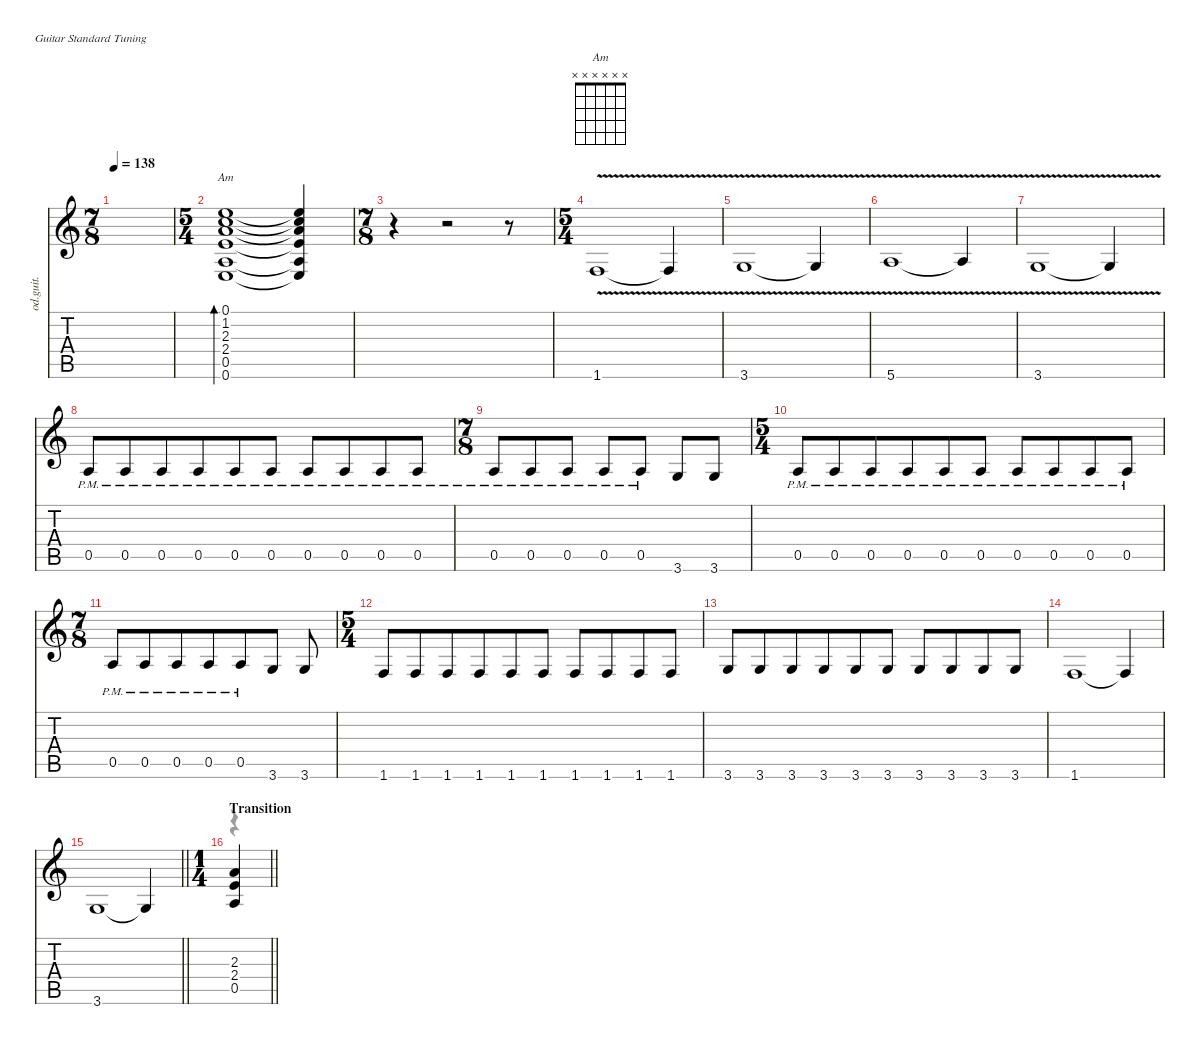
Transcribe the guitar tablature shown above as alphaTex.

\defaultSystemsLayout 4
\hideDynamics
\bracketExtendMode nobrackets
\track ("Hichem" "od.guit.") {instrument overdrivenguitar}
\staff {score tabs}
\tuning (E4 B3 G3 D3 A2 E2)
\chord ("Am" x x x x x x)
\voice
\ts (7 8)
\beaming (8 3 2 2)
\tempo 138
\clef g2
\ks aminor
|
\ts (5 4)
\beaming (8 6 4)
(0.1 1.2 2.3 2.4 0.5 0.6).1{bd 480 ch "Am" beam Up} (0.1{t} 1.2{t} 2.3{t} 2.4{t} 0.5{t} 0.6{t}).4{beam Up} |
\ts (7 8)
\beaming (8 6 4)
r.4{beam Down} r.2{beam Down} r.8{beam Down} |
\ts (5 4)
\beaming (8 6 4)
1.6{v}.1{instrument overdrivenguitar beam Up} 1.6{v t}.4{beam Up} |
3.6{v}.1{beam Up} 3.6{v t}.4{beam Up} |
5.6{v}.1{beam Up} 5.6{v t}.4{beam Up} |
3.6{v}.1{beam Up} 3.6{v t}.4{beam Up} |
0.5{pm}.8{beam Up} 0.5{pm}.8{dy mf beam Up} 0.5{pm}.8{beam Up} 0.5{pm}.8{beam Up} 0.5{pm}.8{beam Up} 0.5{pm}.8{dy f beam Up} 0.5{pm}.8{dy mf beam Up} 0.5{pm}.8{beam Up} 0.5{pm}.8{beam Up} 0.5{pm}.8{beam Up} |
\ts (7 8)
\beaming (8 3 2 2)
0.5{pm}.8{beam Up} 0.5{pm}.8{dy mp beam Up} 0.5{pm}.8{beam Up} 0.5{pm}.8{beam Up} 0.5{pm}.8{beam Up} 3.6.8{beam Up} 3.6.8{beam Up} |
\ts (5 4)
\beaming (8 6 4)
0.5{pm}.8{dy f beam Up} 0.5{pm}.8{dy mf beam Up} 0.5{pm}.8{beam Up} 0.5{pm}.8{beam Up} 0.5{pm}.8{beam Up} 0.5{pm}.8{dy f beam Up} 0.5{pm}.8{dy mf beam Up} 0.5{pm}.8{beam Up} 0.5{pm}.8{beam Up} 0.5{pm}.8{beam Up} |
\ts (7 8)
\beaming (8 6 4)
0.5{pm}.8{beam Up} 0.5{pm}.8{dy mp beam Up} 0.5{pm}.8{beam Up} 0.5{pm}.8{beam Up} 0.5{pm}.8{beam Up} 3.6.8{beam Up} 3.6.8{beam Up} |
\ts (5 4)
\beaming (8 6 4)
1.6.8{dy f beam Up} 1.6.8{dy mp beam Up} 1.6.8{beam Up} 1.6.8{beam Up} 1.6.8{dy mf beam Up} 1.6.8{dy f beam Up} 1.6.8{dy mf beam Up} 1.6.8{beam Up} 1.6.8{beam Up} 1.6.8{beam Up} |
3.6.8{dy f beam Up} 3.6.8{dy mf beam Up} 3.6.8{beam Up} 3.6.8{beam Up} 3.6.8{beam Up} 3.6.8{dy f beam Up} 3.6.8{dy mf beam Up} 3.6.8{beam Up} 3.6.8{beam Up} 3.6.8{beam Up} |
1.6.1{dy f beam Up} 1.6{t}.4{beam Up} |
\barLineRight lightlight
3.6.1{beam Up} 3.6{t}.4{beam Up} |
\ts (1 4)
\beaming (8 2)
\section ("" "Transition")
\barLineRight lightlight
(2.3 2.4 0.5).4{beam Up}
\voice
\clef g2
\ottava regular
\simile none
\ks aminor
|
|
|
|
|
|
|
|
|
|
|
|
|
|
\barLineRight lightlight
|
\barLineRight lightlight
r.4{dy mf beam Down}
